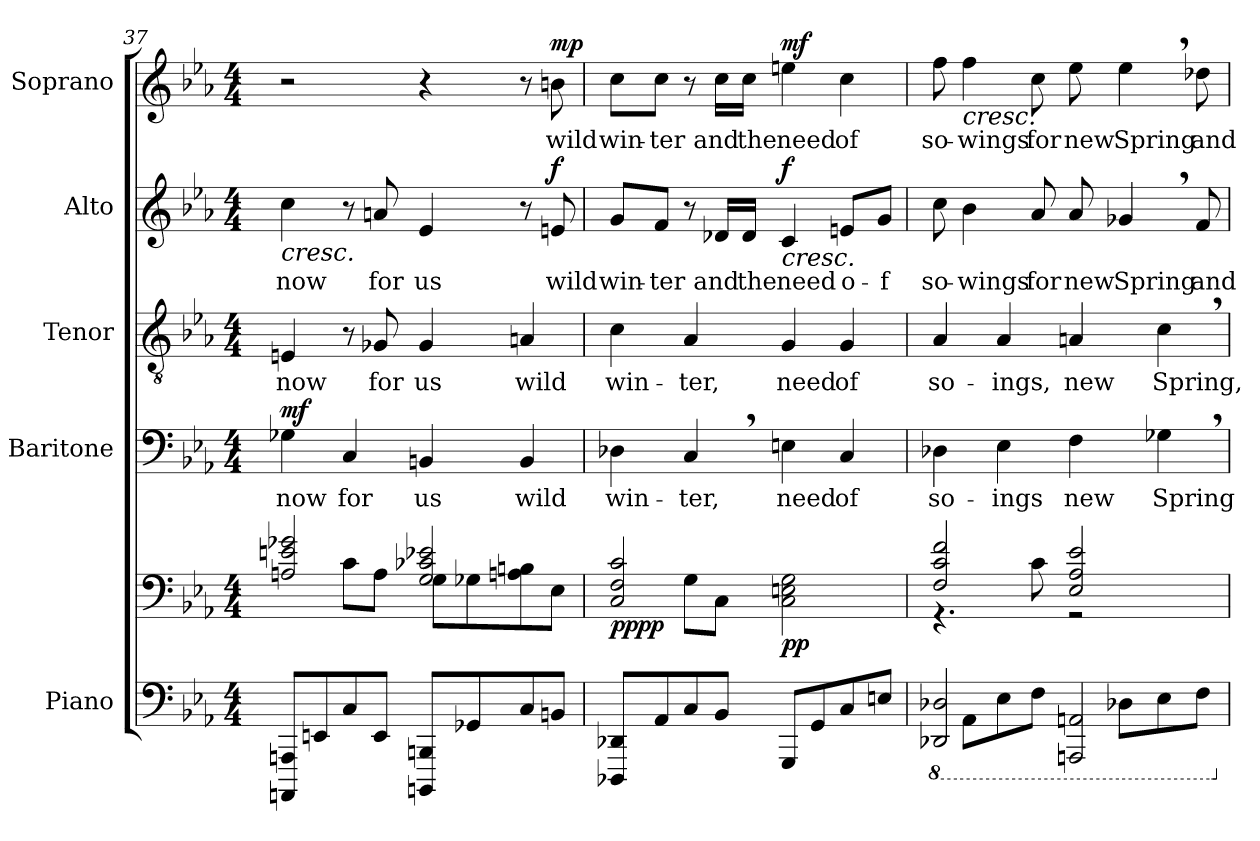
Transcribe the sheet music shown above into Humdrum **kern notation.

**kern	**kern	**dynam	**kern	**text	**dynam	**kern	**text	**kern	**text	**dynam	**kern	**text	**dynam
*part5	*part5	*part5	*part4	*part4	*part4	*part3	*part3	*part2	*part2	*part2	*part1	*part1	*part1
*staff6	*staff5	*staff5/6	*staff4	*staff4	*staff4	*staff3	*staff3	*staff2	*staff2	*staff2	*staff1	*staff1	*staff1
*I"Piano	*	*	*I"Baritone	*	*	*I"Tenor	*	*I"Alto	*	*	*I"Soprano	*	*
*I'Pno.	*	*	*I'Bar.	*	*	*I'T.	*	*I'A.	*	*	*I'S.	*	*
!!LO:PB:g=z
*clefF4	*clefF4	*	*clefF4	*	*	*clefGv2	*	*clefG2	*	*	*clefG2	*	*
*k[b-e-a-]	*k[b-e-a-]	*	*k[b-e-a-]	*	*	*k[b-e-a-]	*	*k[b-e-a-]	*	*	*k[b-e-a-]	*	*
*M4/4	*M4/4	*	*M4/4	*	*	*M4/4	*	*M4/4	*	*	*M4/4	*	*
=37	=37	=37	=37	=37	=37	=37	=37	=37	=37	=37	=37	=37	=37
*	*^	*	*	*	*	*	*	*	*	*	*	*	*
!	!	!	!	!	!	!	!	!	!LO:TX:b:i:t=cresc.	!	!	!	!	!
!	!	!	!	!	!LO:LY:b	!LO:DY:b	!	!LO:LY:b	!	!LO:LY:b	!	!	!	!
8AAAAn/ 8AAAn/L	2An/ 2en/ 2g-X/	4ryy	.	4G-X\	now	mf	4En/	now	4cc\	now	.	2r	.	.
8EEn/	.	.	.	.	.	.	.	.	.	.	.	.	.	.
!	!	!	!	!	!LO:LY:b	!	!	!	!	!	!	!	!	!
8C/	.	8c\L	.	4C/	for	.	8r	.	8r	.	.	.	.	.
!	!	!	!	!	!	!	!	!LO:LY:b	!	!LO:LY:b	!	!	!	!
8EE/J	.	8A\J	.	.	.	.	8G-X/	for	8an/	for	.	.	.	.
!	!	!	!	!	!LO:LY:b	!	!	!LO:LY:b	!	!LO:LY:b	!	!	!	!
8BBBBn/ 8BBBn/L	2G/ 2c-X/ 2e-X/	8G\L	.	4BBn/	us	.	4G-/	us	4e-/	us	.	4r	.	.
8GG-X/	.	8G-X\	.	.	.	.	.	.	.	.	.	.	.	.
!	!	!	!	!	!LO:LY:b	!	!	!LO:LY:b	!	!	!	!	!	!
8C/	.	8An\ 8Bn\	.	4BB/	wild	.	4An/	wild	8r	.	.	8r	.	.
!	!	!	!	!	!	!	!	!	!	!LO:LY:b	!LO:DY:b	!	!LO:LY:b	!LO:DY:b
8BBn/J	.	8E-\J	.	.	.	.	.	.	8en/	wild	f	8bn\	wild	mp
=38	=38	=38	=38	=38	=38	=38	=38	=38	=38	=38	=38	=38	=38	=38
!	!	!	!LO:DY:b	!	!LO:LY:b	!	!	!LO:LY:b	!	!LO:LY:b	!	!	!LO:LY:b	!
!	!	!	!LO:DY:n=1:b	!	!	!	!	!	!	!	!	!	!	!
!	!	!	!LO:DY:n=2:b	!	!	!	!	!	!	!	!	!	!	!
!	!	!	!LO:DY:n=3:b	!	!	!	!	!	!	!	!	!	!	!
8DDD-X/ 8DD-X/L	2C/ 2F/ 2c/	4ryy	p p p p	4D-X\	win-	.	4c\	win-	8g/L	win-	.	8cc\L	win-	.
!	!	!	!	!	!	!	!	!	!	!LO:LY:b	!	!	!LO:LY:b	!
8AA-/	.	.	.	.	.	.	.	.	8f/J	-ter	.	8cc\J	-ter	.
!	!	!	!	!	!LO:LY:b	!	!	!LO:LY:b	!	!	!	!	!	!
8C/	.	8G\L	.	4C,/	-ter,	.	4A-/	-ter,	8r	.	.	8r	.	.
!	!	!	!	!	!	!	!	!	!	!LO:LY:b	!	!	!LO:LY:b	!
8BB-/J	.	8C\J	.	.	.	.	.	.	16d-X/LL	and	.	16cc\LL	and	.
!	!	!	!	!	!	!	!	!	!	!LO:LY:b	!	!	!LO:LY:b	!
.	.	.	.	.	.	.	.	.	16d-/JJ	the	.	16cc\JJ	the	.
!	!	!	!	!	!	!	!	!	!LO:TX:b:i:t=cresc.	!	!	!	!	!
!	!	!	!LO:DY:n=4:b	!	!LO:LY:b	!	!	!LO:LY:b	!	!LO:LY:b	!	!	!LO:LY:b	!
!	!	!	!LO:DY:n=5:b	!	!	!	!	!	!	!	!LO:DY:b	!	!	!LO:DY:b
8GGG/L	2C\ 2En\ 2G\	2ryy	p p	4En\	need	.	4G/	need	4c/	need	f	4een\	need	mf
8GG/	.	.	.	.	.	.	.	.	.	.	.	.	.	.
!	!	!	!	!	!LO:LY:b	!	!	!LO:LY:b	!	!LO:LY:b	!	!	!LO:LY:b	!
8C/	.	.	.	4C/	of	.	4G/	of	8en/L	o-	.	4cc\	of	.
!	!	!	!	!	!	!	!	!	!	!LO:LY:b	!	!	!	!
8En/J	.	.	.	.	.	.	.	.	8g/J	-f	.	.	.	.
=39	=39	=39	=39	=39	=39	=39	=39	=39	=39	=39	=39	=39	=39	=39
*8ba	*	*	*	*	*	*	*	*	*	*	*	*	*	*
*^	*	*	*	*	*	*	*	*	*	*	*	*	*	*
!	!	!	!	!	!	!LO:LY:b	!	!	!LO:LY:b	!	!LO:LY:b	!	!	!LO:LY:b	!
2DDD-X/ 2DD-X/	8ryy	2F/ 2c/ 2f/	4.r	.	4D-X\	so-	.	4A-/	so-	8cc\	so-	.	8ff\	so-	.
!	!	!	!	!	!	!	!	!	!	!	!	!	!LO:TX:b:i:t=cresc.	!	!
!	!	!	!	!	!	!	!	!	!	!	!LO:LY:b	!	!	!LO:LY:b	!
.	8AAA-\L	.	.	.	.	.	.	.	.	4b-\	-wings	.	4ff\	-wings	.
!	!	!	!	!	!	!LO:LY:b	!	!	!LO:LY:b	!	!	!	!	!	!
.	8EE-\	.	.	.	4E-\	-ings	.	4A-/	-ings,	.	.	.	.	.	.
!	!	!	!	!	!	!	!	!	!	!	!LO:LY:b	!	!	!LO:LY:b	!
.	8FF\J	.	8c\	.	.	.	.	.	.	8a-/	for	.	8cc\	for	.
!	!	!	!	!	!	!LO:LY:b	!	!	!LO:LY:b	!	!LO:LY:b	!	!	!LO:LY:b	!
2AAAAn/ 2AAAn/	8ryy	2E-/ 2A-/ 2e-/	2r	.	4F\	new	.	4An/	new	8a-/	new	.	8ee-\	new	.
!	!	!	!	!	!	!	!	!	!	!	!LO:LY:b	!	!	!LO:LY:b	!
.	8DD-X\L	.	.	.	.	.	.	.	.	4g-X,/	Spring	.	4ee-,\	Spring	.
!	!	!	!	!	!	!LO:LY:b	!	!	!LO:LY:b	!	!	!	!	!	!
.	8EE-\	.	.	.	4G-X,\	Spring	.	4c,\	Spring,	.	.	.	.	.	.
!	!	!	!	!	!	!	!	!	!	!	!LO:LY:b	!	!	!LO:LY:b	!
.	8FF\J	.	.	.	.	.	.	.	.	8f/	and	.	8dd-X\	and	.
*	*	*v	*v	*	*	*	*	*	*	*	*	*	*	*	*
*X8ba	*	*	*	*	*	*	*	*	*	*	*	*	*	*
*v	*v	*	*	*	*	*	*	*	*	*	*	*	*	*
=	=	=	=	=	=	=	=	=	=	=	=	=	=
*-	*-	*-	*-	*-	*-	*-	*-	*-	*-	*-	*-	*-	*-
